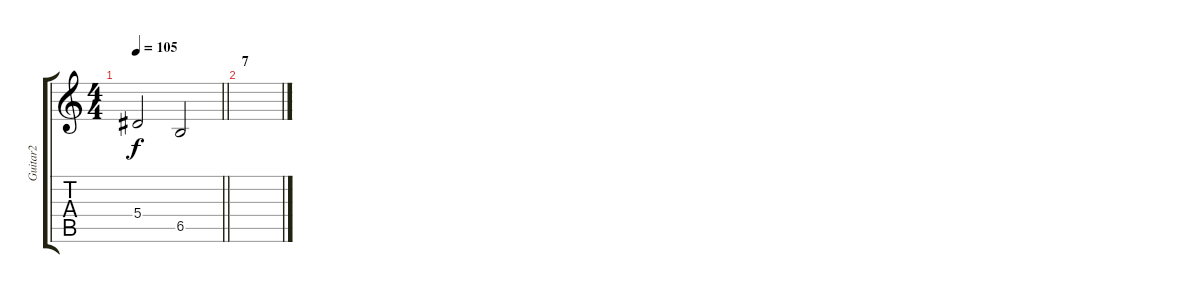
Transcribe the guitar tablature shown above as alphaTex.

\track ("Guitar2" "Guitar2") {instrument distortionguitar}
\staff {score tabs}
\tuning (C4 G3 Eb3 Bb2 F2 C2) {hide}
\ts (4 4)
\tempo 105
\clef g2
\barLineRight lightlight
\ks c
5.4.2{dy f} 6.5.2 |
\section ("" "7")
